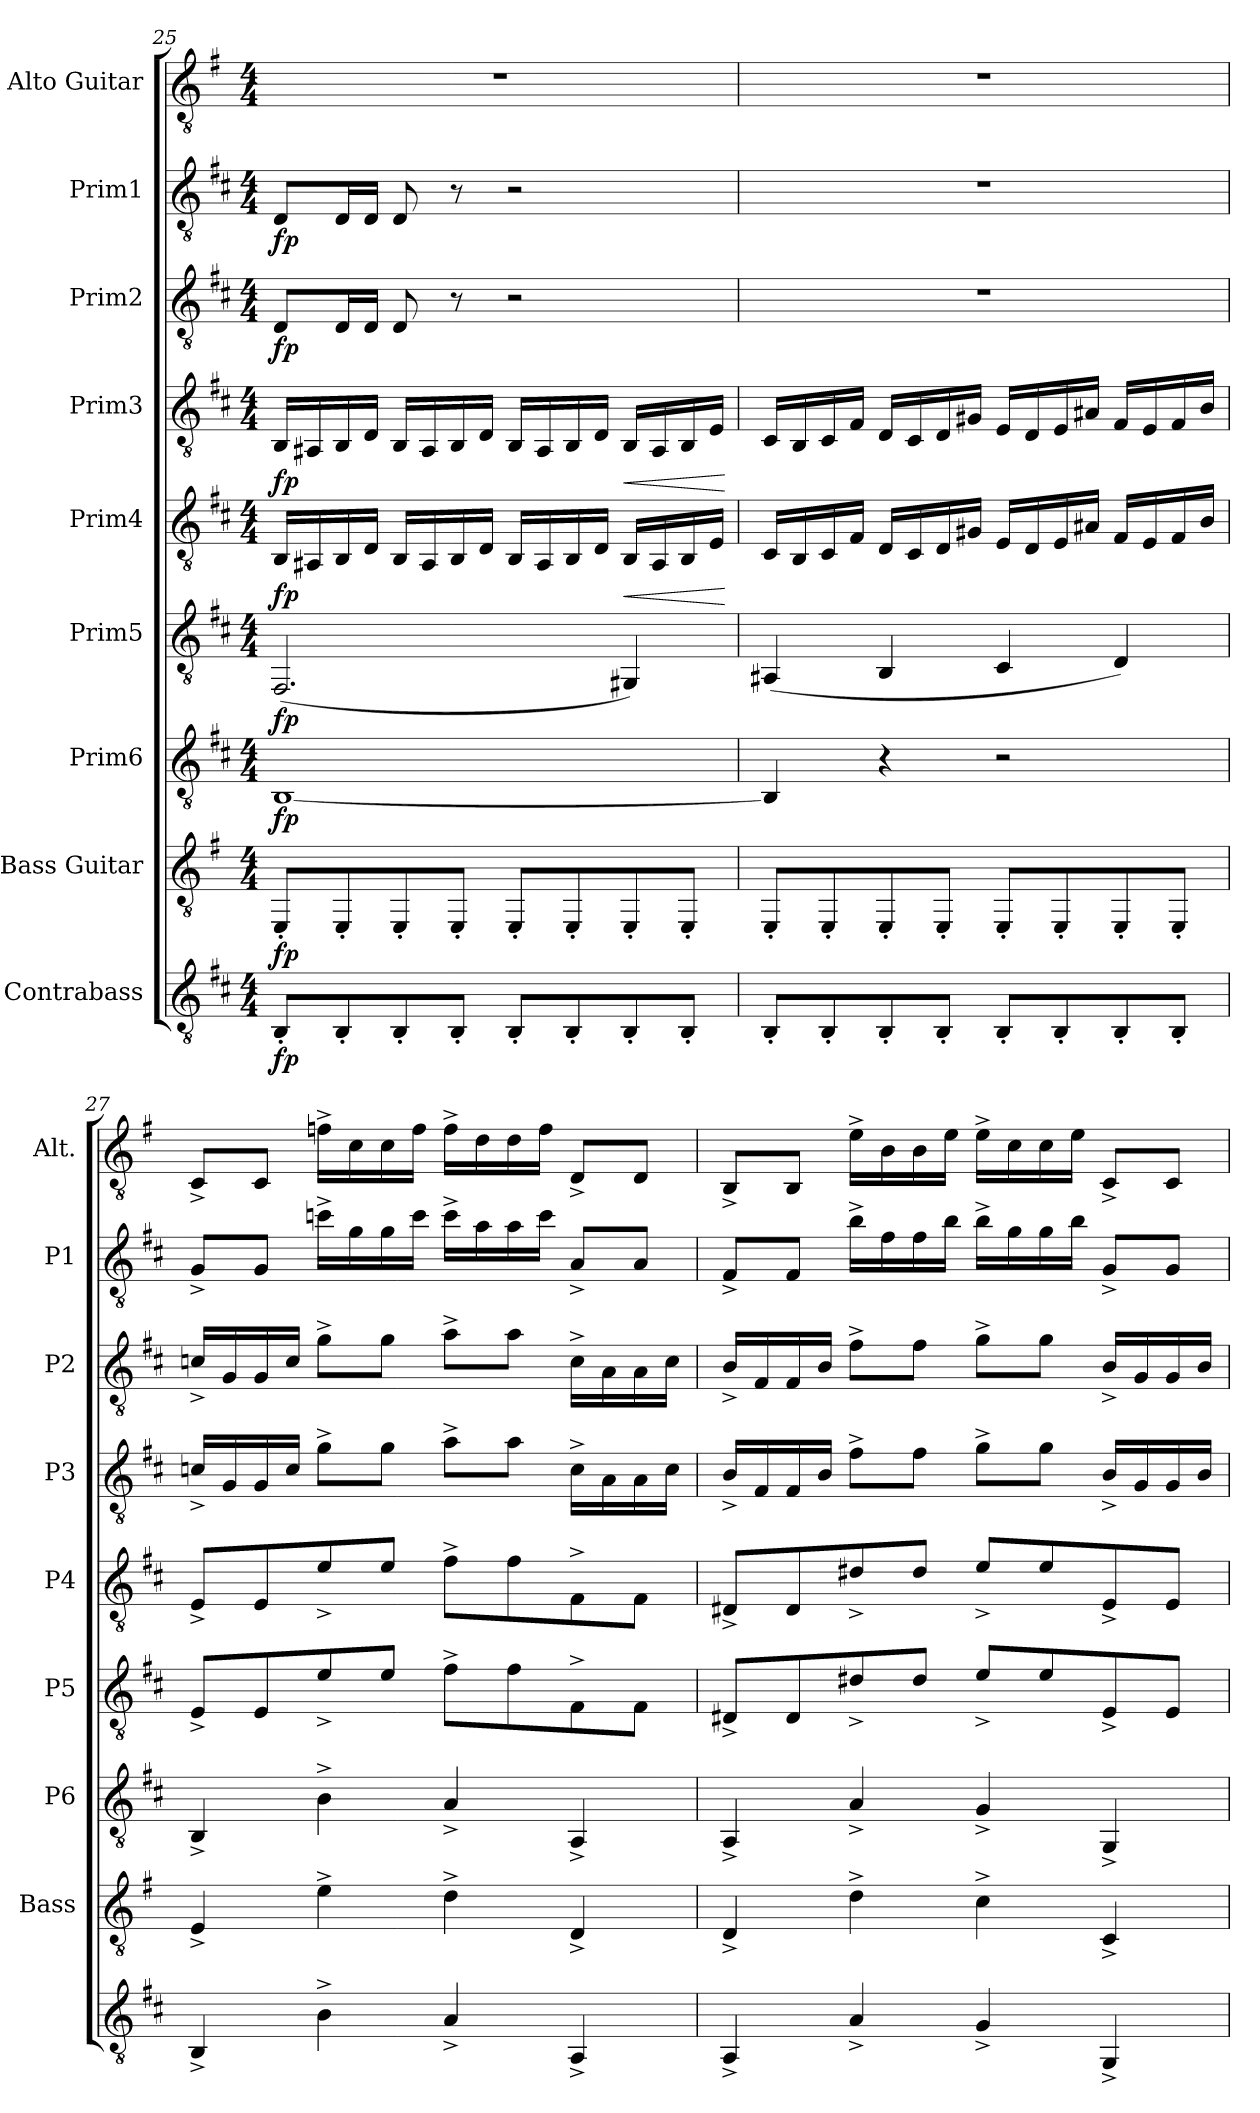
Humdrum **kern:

**kern	**dynam	**kern	**dynam	**kern	**dynam	**kern	**dynam	**kern	**dynam	**kern	**dynam	**kern	**dynam	**kern	**dynam	**kern
*part9	*part9	*part8	*part8	*part7	*part7	*part6	*part6	*part5	*part5	*part4	*part4	*part3	*part3	*part2	*part2	*part1
*staff9	*staff9	*staff8	*staff8	*staff7	*staff7	*staff6	*staff6	*staff5	*staff5	*staff4	*staff4	*staff3	*staff3	*staff2	*staff2	*staff1
*I"Contrabass	*	*I"Bass Guitar	*	*I"Prim6	*	*I"Prim5	*	*I"Prim4	*	*I"Prim3	*	*I"Prim2	*	*I"Prim1	*	*I"Alto Guitar
*	*	*I'Bass	*	*I'P6	*	*I'P5	*	*I'P4	*	*I'P3	*	*I'P2	*	*I'P1	*	*I'Alt.
*clefGv2	*	*clefGv2	*	*clefGv2	*	*clefGv2	*	*clefGv2	*	*clefGv2	*	*clefGv2	*	*clefGv2	*	*clefGv2
*ITrd7c12	*	*ITrd3c5	*	*	*	*	*	*	*	*	*	*	*	*	*	*ITrd-4c-7
*k[f#c#]	*	*k[f#c#]	*	*k[f#c#]	*	*k[f#c#]	*	*k[f#c#]	*	*k[f#c#]	*	*k[f#c#]	*	*k[f#c#]	*	*k[f#c#]
*M4/4	*	*M4/4	*	*M4/4	*	*M4/4	*	*M4/4	*	*M4/4	*	*M4/4	*	*M4/4	*	*M4/4
=25	=25	=25	=25	=25	=25	=25	=25	=25	=25	=25	=25	=25	=25	=25	=25	=25
!	!LO:DY:b	!	!LO:DY:b	!	!LO:DY:b	!	!LO:DY:b	!	!LO:DY:b	!	!LO:DY:b	!	!LO:DY:b	!	!LO:DY:b	!
8BBB'/L	fp	8BBB'/L	fp	[1BB	fp	(2.FF#/	fp	16BB/LL	fp	16BB/LL	fp	8D/L	fp	8D/L	fp	1r
.	.	.	.	.	.	.	.	16AA#X/	.	16AA#X/	.	.	.	.	.	.
8BBB'/	.	8BBB'/	.	.	.	.	.	16BB/	.	16BB/	.	16D/L	.	16D/L	.	.
.	.	.	.	.	.	.	.	16D/JJ	.	16D/JJ	.	16D/JJ	.	16D/JJ	.	.
8BBB'/	.	8BBB'/	.	.	.	.	.	16BB/LL	.	16BB/LL	.	8D/	.	8D/	.	.
.	.	.	.	.	.	.	.	16AA#/	.	16AA#/	.	.	.	.	.	.
8BBB'/J	.	8BBB'/J	.	.	.	.	.	16BB/	.	16BB/	.	8r	.	8r	.	.
.	.	.	.	.	.	.	.	16D/JJ	.	16D/JJ	.	.	.	.	.	.
8BBB'/L	.	8BBB'/L	.	.	.	.	.	16BB/LL	.	16BB/LL	.	2r	.	2r	.	.
.	.	.	.	.	.	.	.	16AA#/	.	16AA#/	.	.	.	.	.	.
8BBB'/	.	8BBB'/	.	.	.	.	.	16BB/	.	16BB/	.	.	.	.	.	.
.	.	.	.	.	.	.	.	16D/JJ	.	16D/JJ	.	.	.	.	.	.
!	!	!	!	!	!	!	!	!	!LO:HP:b	!	!LO:HP:b	!	!	!	!	!
8BBB'/	.	8BBB'/	.	.	.	4GG#X/)	.	16BB/LL	<	16BB/LL	<	.	.	.	.	.
.	.	.	.	.	.	.	.	16AA#/	.	16AA#/	.	.	.	.	.	.
8BBB'/J	.	8BBB'/J	.	.	.	.	.	16BB/	.	16BB/	.	.	.	.	.	.
.	.	.	.	.	.	.	.	16E/JJ	.	16E/JJ	.	.	.	.	.	.
.	.	.	.	.	.	.	.	.	[	.	[	.	.	.	.	.
!!LO:PB:g=z
=26	=26	=26	=26	=26	=26	=26	=26	=26	=26	=26	=26	=26	=26	=26	=26	=26
8BBB'/L	.	8BBB'/L	.	4BB/]	.	(4AA#X/	.	16C#/LL	.	16C#/LL	.	1r	.	1r	.	1r
.	.	.	.	.	.	.	.	16BB/	.	16BB/	.	.	.	.	.	.
8BBB'/	.	8BBB'/	.	.	.	.	.	16C#/	.	16C#/	.	.	.	.	.	.
.	.	.	.	.	.	.	.	16F#/JJ	.	16F#/JJ	.	.	.	.	.	.
8BBB'/	.	8BBB'/	.	4r	.	4BB/	.	16D/LL	.	16D/LL	.	.	.	.	.	.
.	.	.	.	.	.	.	.	16C#/	.	16C#/	.	.	.	.	.	.
8BBB'/J	.	8BBB'/J	.	.	.	.	.	16D/	.	16D/	.	.	.	.	.	.
.	.	.	.	.	.	.	.	16G#X/JJ	.	16G#X/JJ	.	.	.	.	.	.
8BBB'/L	.	8BBB'/L	.	2r	.	4C#/	.	16E/LL	.	16E/LL	.	.	.	.	.	.
.	.	.	.	.	.	.	.	16D/	.	16D/	.	.	.	.	.	.
8BBB'/	.	8BBB'/	.	.	.	.	.	16E/	.	16E/	.	.	.	.	.	.
.	.	.	.	.	.	.	.	16A#X/JJ	.	16A#X/JJ	.	.	.	.	.	.
8BBB'/	.	8BBB'/	.	.	.	4D/)	.	16F#/LL	.	16F#/LL	.	.	.	.	.	.
.	.	.	.	.	.	.	.	16E/	.	16E/	.	.	.	.	.	.
8BBB'/J	.	8BBB'/J	.	.	.	.	.	16F#/	.	16F#/	.	.	.	.	.	.
.	.	.	.	.	.	.	.	16B/JJ	.	16B/JJ	.	.	.	.	.	.
=27	=27	=27	=27	=27	=27	=27	=27	=27	=27	=27	=27	=27	=27	=27	=27	=27
4BBB^/	.	4BB^/	.	4BB^/	.	8E^/L	.	8E^/L	.	16cn^/LL	.	16cn^/LL	.	8G^/L	.	8G^/L
.	.	.	.	.	.	.	.	.	.	16G/	.	16G/	.	.	.	.
.	.	.	.	.	.	8E/	.	8E/	.	16G/	.	16G/	.	8G/J	.	8G/J
.	.	.	.	.	.	.	.	.	.	16c/JJ	.	16c/JJ	.	.	.	.
4BB^\	.	4B^\	.	4B^\	.	8e^/	.	8e^/	.	8g^\L	.	8g^\L	.	16ccn^\LL	.	16ccn^\LL
.	.	.	.	.	.	.	.	.	.	.	.	.	.	16g\	.	16g\
.	.	.	.	.	.	8e/J	.	8e/J	.	8g\J	.	8g\J	.	16g\	.	16g\
.	.	.	.	.	.	.	.	.	.	.	.	.	.	16cc\JJ	.	16cc\JJ
4AA^/	.	4A^\	.	4A^/	.	8f#^\L	.	8f#^\L	.	8a^\L	.	8a^\L	.	16cc^\LL	.	16cc^\LL
.	.	.	.	.	.	.	.	.	.	.	.	.	.	16a\	.	16a\
.	.	.	.	.	.	8f#\	.	8f#\	.	8a\J	.	8a\J	.	16a\	.	16a\
.	.	.	.	.	.	.	.	.	.	.	.	.	.	16cc\JJ	.	16cc\JJ
4AAA^/	.	4AA^/	.	4AA^/	.	8F#^\	.	8F#^\	.	16c^\LL	.	16c^\LL	.	8A^/L	.	8A^/L
.	.	.	.	.	.	.	.	.	.	16A\	.	16A\	.	.	.	.
.	.	.	.	.	.	8F#\J	.	8F#\J	.	16A\	.	16A\	.	8A/J	.	8A/J
.	.	.	.	.	.	.	.	.	.	16c\JJ	.	16c\JJ	.	.	.	.
=28	=28	=28	=28	=28	=28	=28	=28	=28	=28	=28	=28	=28	=28	=28	=28	=28
4AAA^/	.	4AA^/	.	4AA^/	.	8D#X^/L	.	8D#X^/L	.	16B^/LL	.	16B^/LL	.	8F#^/L	.	8F#^/L
.	.	.	.	.	.	.	.	.	.	16F#/	.	16F#/	.	.	.	.
.	.	.	.	.	.	8D#/	.	8D#/	.	16F#/	.	16F#/	.	8F#/J	.	8F#/J
.	.	.	.	.	.	.	.	.	.	16B/JJ	.	16B/JJ	.	.	.	.
4AA^/	.	4A^\	.	4A^/	.	8d#X^/	.	8d#X^/	.	8f#^\L	.	8f#^\L	.	16b^\LL	.	16b^\LL
.	.	.	.	.	.	.	.	.	.	.	.	.	.	16f#\	.	16f#\
.	.	.	.	.	.	8d#/J	.	8d#/J	.	8f#\J	.	8f#\J	.	16f#\	.	16f#\
.	.	.	.	.	.	.	.	.	.	.	.	.	.	16b\JJ	.	16b\JJ
4GG^/	.	4G^\	.	4G^/	.	8e^/L	.	8e^/L	.	8g^\L	.	8g^\L	.	16b^\LL	.	16b^\LL
.	.	.	.	.	.	.	.	.	.	.	.	.	.	16g\	.	16g\
.	.	.	.	.	.	8e/	.	8e/	.	8g\J	.	8g\J	.	16g\	.	16g\
.	.	.	.	.	.	.	.	.	.	.	.	.	.	16b\JJ	.	16b\JJ
4GGG^/	.	4GG^/	.	4GG^/	.	8E^/	.	8E^/	.	16B^/LL	.	16B^/LL	.	8G^/L	.	8G^/L
.	.	.	.	.	.	.	.	.	.	16G/	.	16G/	.	.	.	.
.	.	.	.	.	.	8E/J	.	8E/J	.	16G/	.	16G/	.	8G/J	.	8G/J
.	.	.	.	.	.	.	.	.	.	16B/JJ	.	16B/JJ	.	.	.	.
=	=	=	=	=	=	=	=	=	=	=	=	=	=	=	=	=
*-	*-	*-	*-	*-	*-	*-	*-	*-	*-	*-	*-	*-	*-	*-	*-	*-
